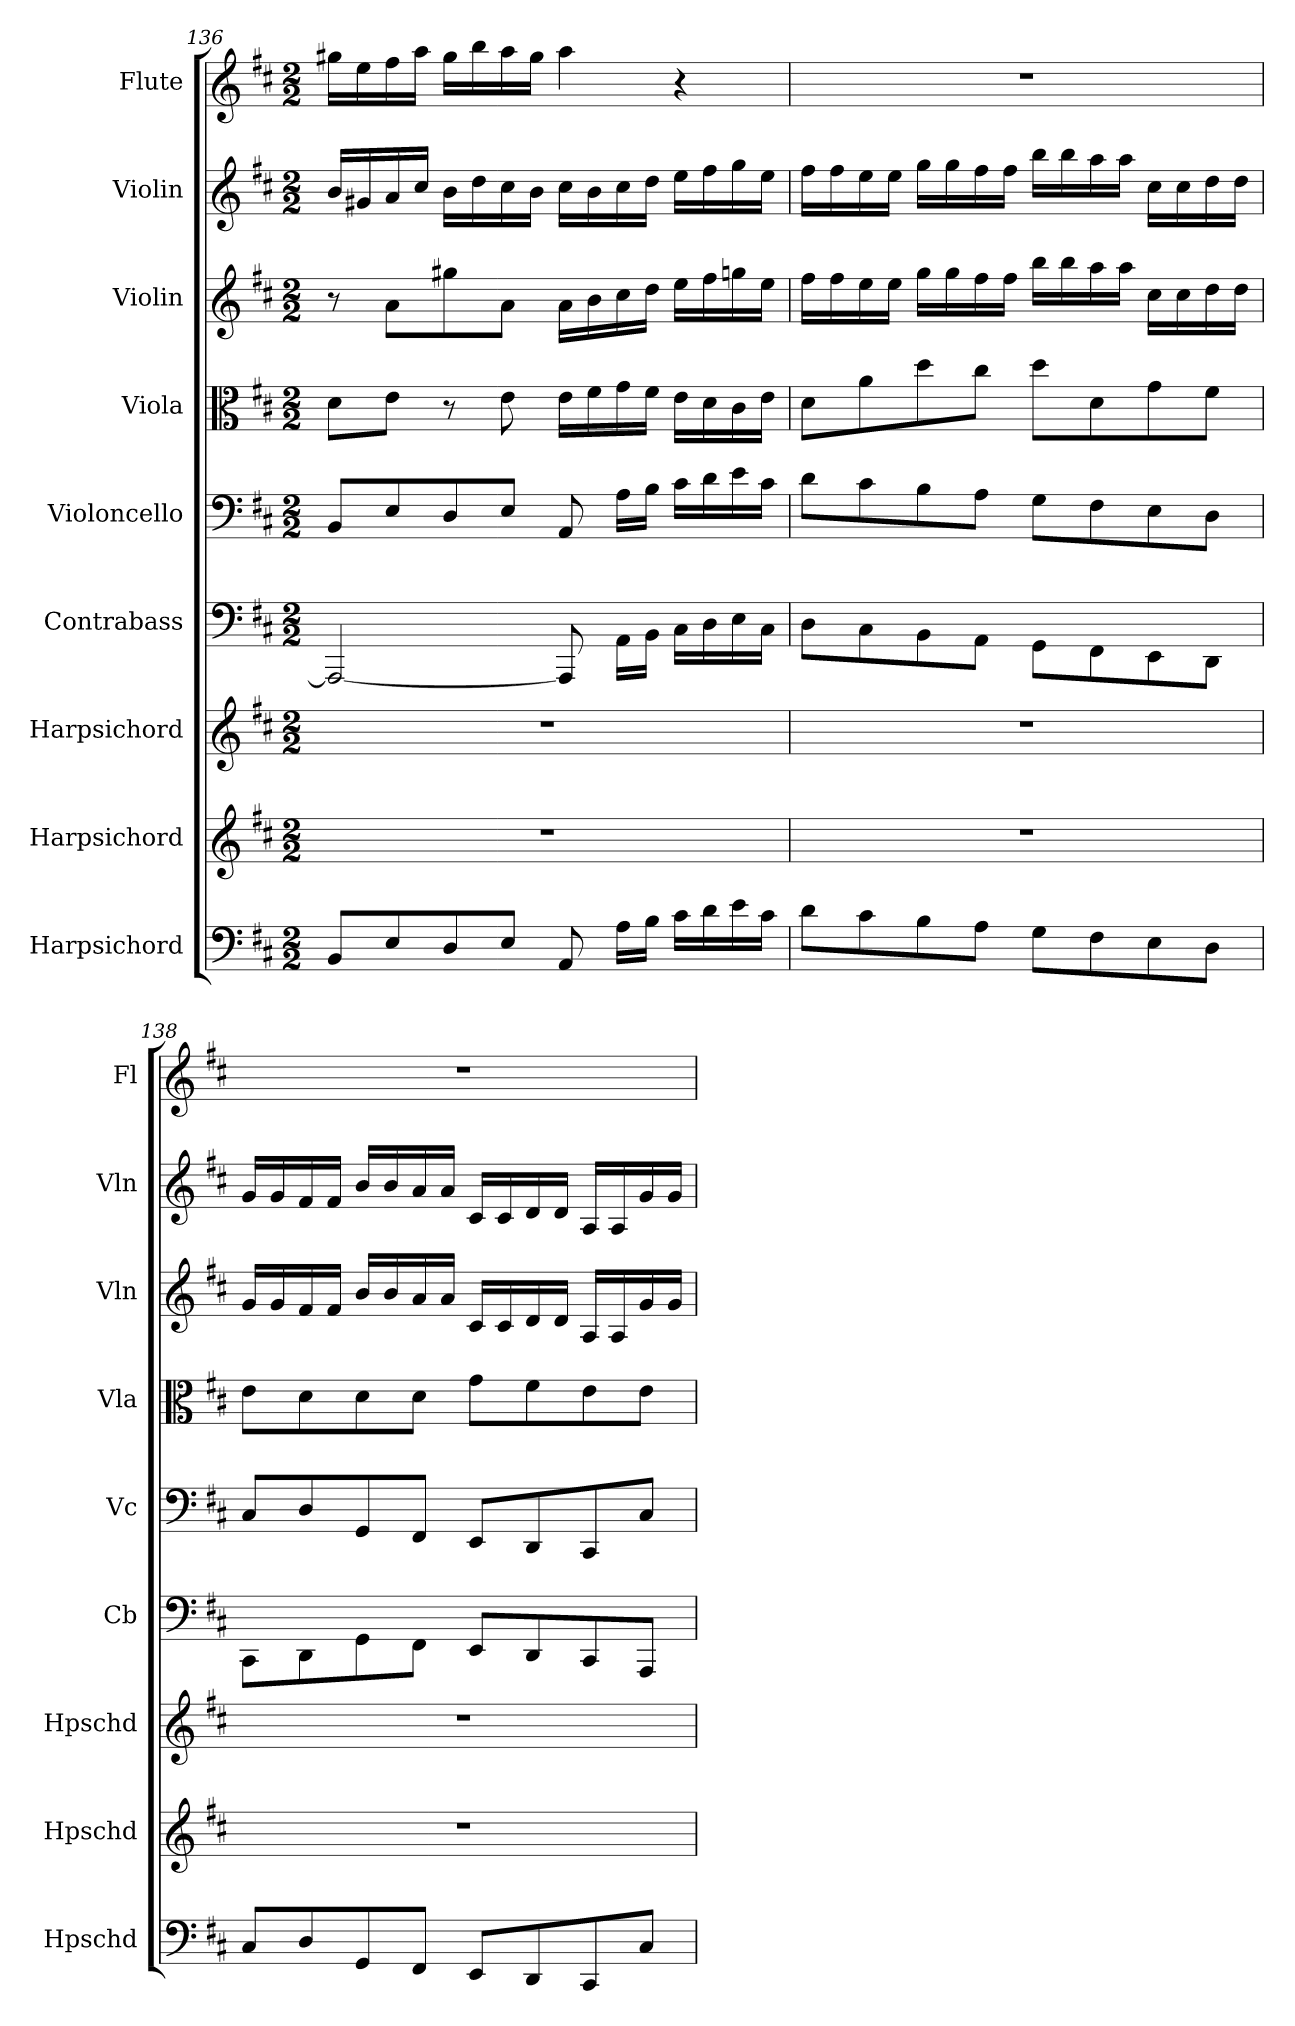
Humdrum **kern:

**kern	**kern	**kern	**kern	**kern	**kern	**kern	**kern	**kern
*part9	*part8	*part7	*part6	*part5	*part4	*part3	*part2	*part1
*staff9	*staff8	*staff7	*staff6	*staff5	*staff4	*staff3	*staff2	*staff1
*I"Harpsichord	*I"Harpsichord	*I"Harpsichord	*I"Contrabass	*I"Violoncello	*I"Viola	*I"Violin	*I"Violin	*I"Flute
*I'Hpschd	*I'Hpschd	*I'Hpschd	*I'Cb	*I'Vc	*I'Vla	*I'Vln	*I'Vln	*I'Fl
*clefF4	*clefG2	*clefG2	*clefF4	*clefF4	*clefC3	*clefG2	*clefG2	*clefG2
*k[f#c#]	*k[f#c#]	*k[f#c#]	*k[f#c#]	*k[f#c#]	*k[f#c#]	*k[f#c#]	*k[f#c#]	*k[f#c#]
*D:	*D:	*D:	*D:	*D:	*D:	*D:	*D:	*D:
*M2/2	*M2/2	*M2/2	*M2/2	*M2/2	*M2/2	*M2/2	*M2/2	*M2/2
=136	=136	=136	=136	=136	=136	=136	=136	=136
8BB/L	1r	1r	2AAA/_	8BB/L	8d\L	8r	16b/LL	16gg#X\LL
.	.	.	.	.	.	.	16g#X/	16ee\
8E/	.	.	.	8E/	8e\J	8a\L	16a/	16ff#\
.	.	.	.	.	.	.	16cc#/JJ	16aa\JJ
8D/	.	.	.	8D/	8r	8gg#X\	16b\LL	16gg#\LL
.	.	.	.	.	.	.	16dd\	16bb\
8E/J	.	.	.	8E/J	8e\	8a\J	16cc#\	16aa\
.	.	.	.	.	.	.	16b\JJ	16gg#\JJ
8AA/	.	.	8AAA/]	8AA/	16e\LL	16a\LL	16cc#\LL	4aa\
.	.	.	.	.	16f#\	16b\	16b\	.
16A\LL	.	.	16AA\LL	16A\LL	16g\	16cc#\	16cc#\	.
16B\JJ	.	.	16BB\JJ	16B\JJ	16f#\JJ	16dd\JJ	16dd\JJ	.
16c#\LL	.	.	16C#\LL	16c#\LL	16e\LL	16ee\LL	16ee\LL	4r
16d\	.	.	16D\	16d\	16d\	16ff#\	16ff#\	.
16e\	.	.	16E\	16e\	16c#\	16ggn\	16gg\	.
16c#\JJ	.	.	16C#\JJ	16c#\JJ	16e\JJ	16ee\JJ	16ee\JJ	.
=137	=137	=137	=137	=137	=137	=137	=137	=137
8d\L	1r	1r	8D\L	8d\L	8d\L	16ff#\LL	16ff#\LL	1r
.	.	.	.	.	.	16ff#\	16ff#\	.
8c#\	.	.	8C#\	8c#\	8a\	16ee\	16ee\	.
.	.	.	.	.	.	16ee\JJ	16ee\JJ	.
8B\	.	.	8BB\	8B\	8dd\	16gg\LL	16gg\LL	.
.	.	.	.	.	.	16gg\	16gg\	.
8A\J	.	.	8AA\J	8A\J	8cc#\J	16ff#\	16ff#\	.
.	.	.	.	.	.	16ff#\JJ	16ff#\JJ	.
8G\L	.	.	8GG\L	8G\L	8dd\L	16bb\LL	16bb\LL	.
.	.	.	.	.	.	16bb\	16bb\	.
8F#\	.	.	8FF#\	8F#\	8d\	16aa\	16aa\	.
.	.	.	.	.	.	16aa\JJ	16aa\JJ	.
8E\	.	.	8EE\	8E\	8g\	16cc#\LL	16cc#\LL	.
.	.	.	.	.	.	16cc#\	16cc#\	.
8D\J	.	.	8DD\J	8D\J	8f#\J	16dd\	16dd\	.
.	.	.	.	.	.	16dd\JJ	16dd\JJ	.
=138	=138	=138	=138	=138	=138	=138	=138	=138
8C#/L	1r	1r	8CC#\L	8C#/L	8e\L	16g/LL	16g/LL	1r
.	.	.	.	.	.	16g/	16g/	.
8D/	.	.	8DD\	8D/	8d\	16f#/	16f#/	.
.	.	.	.	.	.	16f#/JJ	16f#/JJ	.
8GG/	.	.	8GG\	8GG/	8d\	16b/LL	16b/LL	.
.	.	.	.	.	.	16b/	16b/	.
8FF#/J	.	.	8FF#\J	8FF#/J	8d\J	16a/	16a/	.
.	.	.	.	.	.	16a/JJ	16a/JJ	.
8EE/L	.	.	8EE/L	8EE/L	8g\L	16c#/LL	16c#/LL	.
.	.	.	.	.	.	16c#/	16c#/	.
8DD/	.	.	8DD/	8DD/	8f#\	16d/	16d/	.
.	.	.	.	.	.	16d/JJ	16d/JJ	.
8CC#/	.	.	8CC#/	8CC#/	8e\	16A/LL	16A/LL	.
.	.	.	.	.	.	16A/	16A/	.
8C#/J	.	.	8AAA/J	8C#/J	8e\J	16g/	16g/	.
.	.	.	.	.	.	16g/JJ	16g/JJ	.
=	=	=	=	=	=	=	=	=
*-	*-	*-	*-	*-	*-	*-	*-	*-
